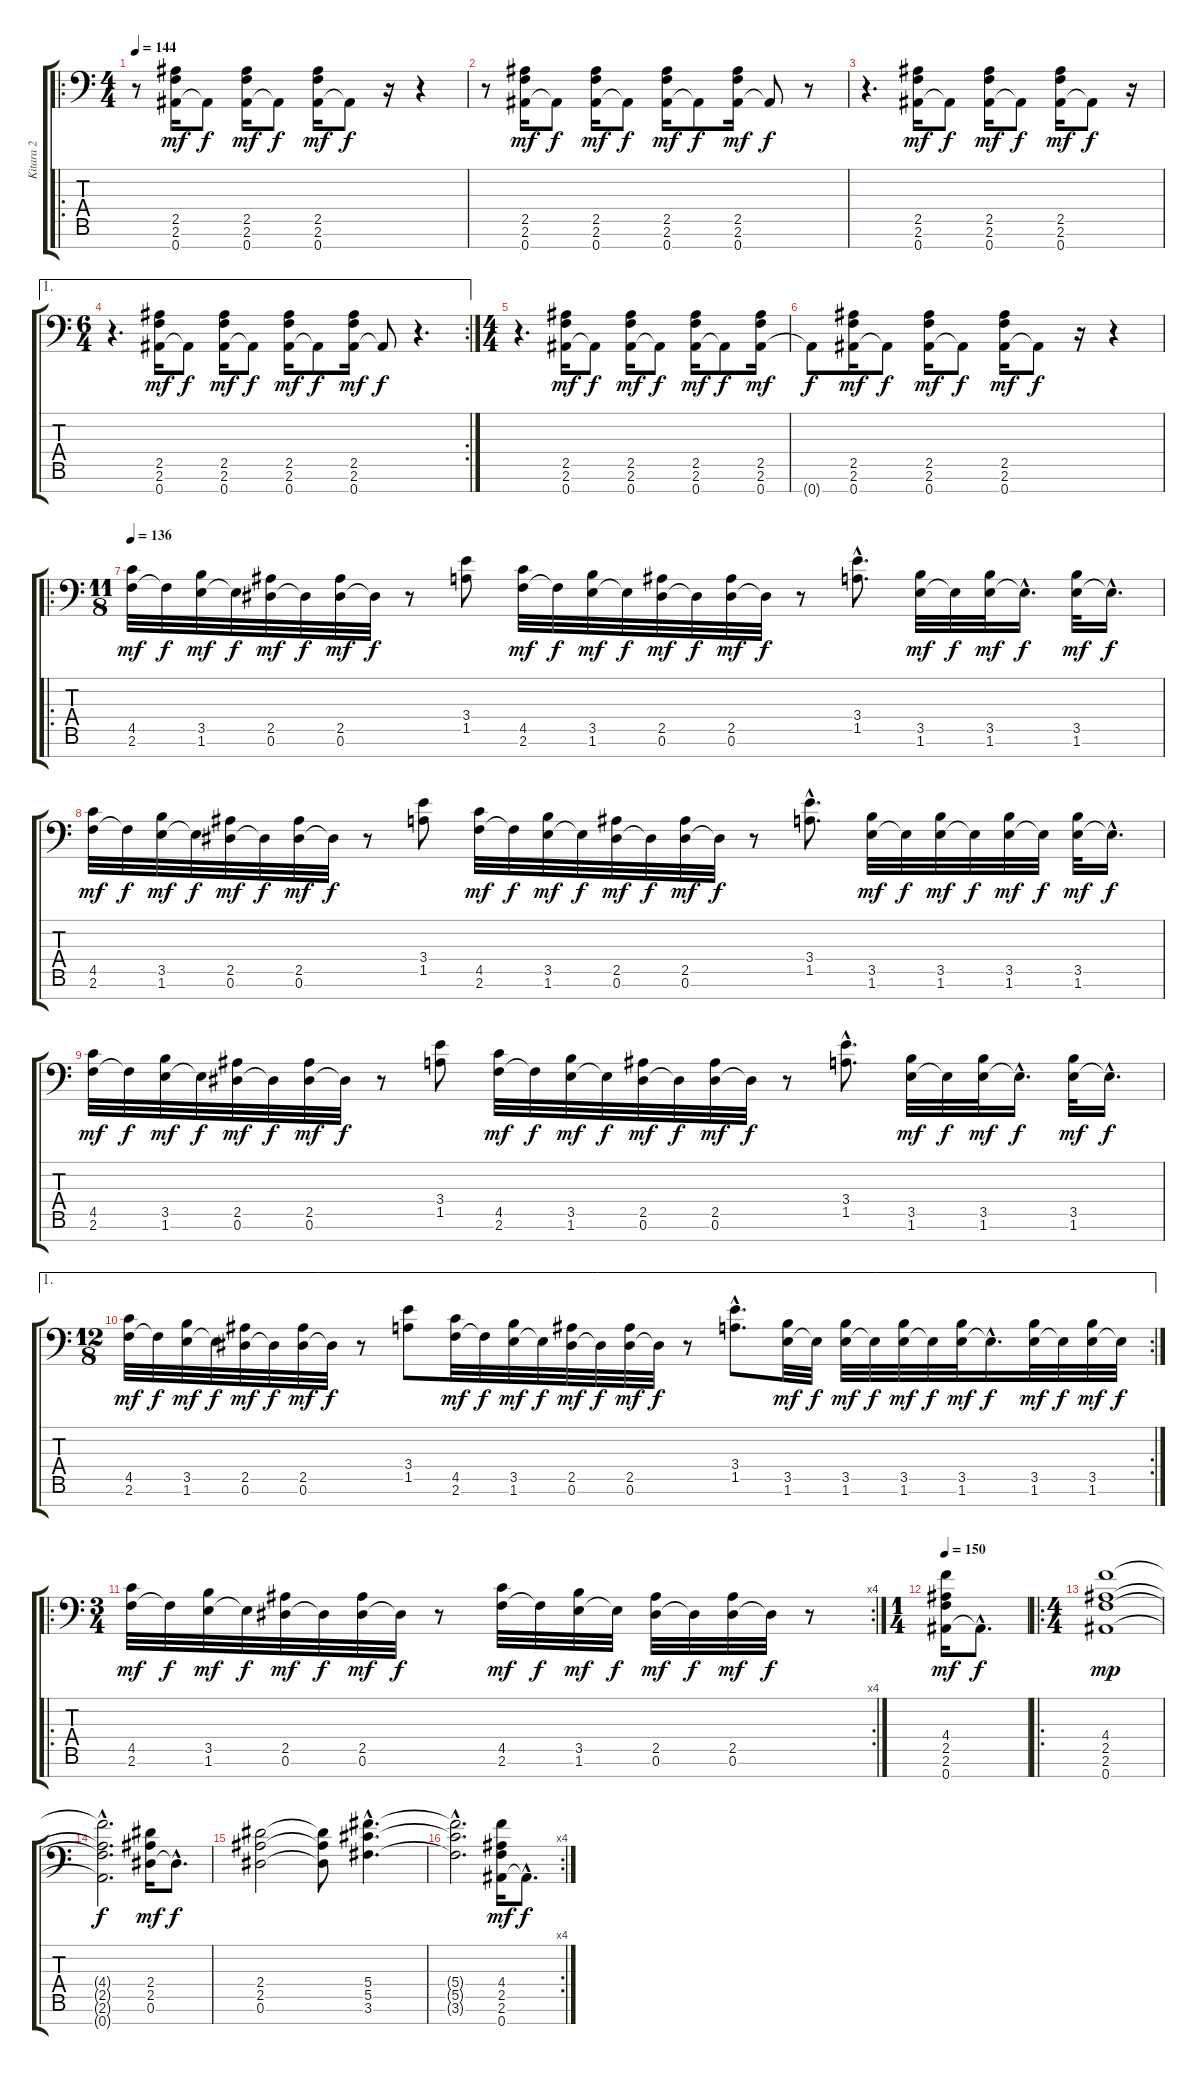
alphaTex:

\track ("Kitara 2" "Kitara 2") {instrument distortionguitar}
\staff {score tabs}
\tuning (Eb4 Bb3 Gb3 Db3 Ab2 Eb2 Bb1) {hide}
\ro
\ts (4 4)
\tempo 144
\clef f4
\ks c
r.8{dy f} (2.5 2.6 0.7).16{dy mf} 0.7{t}.8{dy f} (2.5 2.6 0.7).16{dy mf} 0.7{t}.8{dy f} (2.5 2.6 0.7).16{dy mf} 0.7{t}.8{dy f} r.16 r.4 |
r.8 (2.5 2.6 0.7).16{dy mf} 0.7{t}.8{dy f} (2.5 2.6 0.7).16{dy mf} 0.7{t}.8{dy f} (2.5 2.6 0.7).16{dy mf} 0.7{t}.8{dy f} (2.5 2.6 0.7).16{dy mf} 0.7{t}.8{dy f} r.8 |
r.4{d} (2.5 2.6 0.7).16{dy mf} 0.7{t}.8{dy f} (2.5 2.6 0.7).16{dy mf} 0.7{t}.8{dy f} (2.5 2.6 0.7).16{dy mf} 0.7{t}.8{dy f} r.16 |
\ae 1
\rc 2
\ts (6 4)
r.4{d} (2.5 2.6 0.7).16{dy mf} 0.7{t}.8{dy f} (2.5 2.6 0.7).16{dy mf} 0.7{t}.8{dy f} (2.5 2.6 0.7).16{dy mf} 0.7{t}.8{dy f} (2.5 2.6 0.7).16{dy mf} 0.7{t}.8{dy f} r.4{d} |
\ts (4 4)
r.4{d} (2.5 2.6 0.7).16{dy mf} 0.7{t}.8{dy f} (2.5 2.6 0.7).16{dy mf} 0.7{t}.8{dy f} (2.5 2.6 0.7).16{dy mf} 0.7{t}.8{dy f} (2.5 2.6 0.7).16{dy mf} |
0.7{t}.8{dy f} (2.5 2.6 0.7).16{dy mf} 0.7{t}.8{dy f} (2.5 2.6 0.7).16{dy mf} 0.7{t}.8{dy f} (2.5 2.6 0.7).16{dy mf} 0.7{t}.8{dy f} r.16 r.4 |
\ro
\ts (11 8)
\tempo 136
(4.5 2.6).32{dy mf} 2.6{t}.32{dy f} (3.5 1.6).32{dy mf} 1.6{t}.32{dy f} (2.5 0.6).32{dy mf} 0.6{t}.32{dy f} (2.5 0.6).32{dy mf} 0.6{t}.32{dy f} r.8 (3.4 1.5).8 (4.5 2.6).32{dy mf} 2.6{t}.32{dy f} (3.5 1.6).32{dy mf} 1.6{t}.32{dy f} (2.5 0.6).32{dy mf} 0.6{t}.32{dy f} (2.5 0.6).32{dy mf} 0.6{t}.32{dy f} r.8 (3.4{hac} 1.5{hac}).8{d} (3.5 1.6).32{dy mf} 1.6{t}.32{dy f} (3.5 1.6).32{dy mf} 1.6{hac t}.16{d dy f} (3.5 1.6).32{dy mf} 1.6{hac t}.16{d dy f} |
(4.5 2.6).32{dy mf} 2.6{t}.32{dy f} (3.5 1.6).32{dy mf} 1.6{t}.32{dy f} (2.5 0.6).32{dy mf} 0.6{t}.32{dy f} (2.5 0.6).32{dy mf} 0.6{t}.32{dy f} r.8 (3.4 1.5).8 (4.5 2.6).32{dy mf} 2.6{t}.32{dy f} (3.5 1.6).32{dy mf} 1.6{t}.32{dy f} (2.5 0.6).32{dy mf} 0.6{t}.32{dy f} (2.5 0.6).32{dy mf} 0.6{t}.32{dy f} r.8 (3.4{hac} 1.5{hac}).8{d} (3.5 1.6).32{dy mf} 1.6{t}.32{dy f} (3.5 1.6).32{dy mf} 1.6{t}.32{dy f} (3.5 1.6).32{dy mf} 1.6{t}.32{dy f} (3.5 1.6).32{dy mf} 1.6{hac t}.16{d dy f} |
(4.5 2.6).32{dy mf} 2.6{t}.32{dy f} (3.5 1.6).32{dy mf} 1.6{t}.32{dy f} (2.5 0.6).32{dy mf} 0.6{t}.32{dy f} (2.5 0.6).32{dy mf} 0.6{t}.32{dy f} r.8 (3.4 1.5).8 (4.5 2.6).32{dy mf} 2.6{t}.32{dy f} (3.5 1.6).32{dy mf} 1.6{t}.32{dy f} (2.5 0.6).32{dy mf} 0.6{t}.32{dy f} (2.5 0.6).32{dy mf} 0.6{t}.32{dy f} r.8 (3.4{hac} 1.5{hac}).8{d} (3.5 1.6).32{dy mf} 1.6{t}.32{dy f} (3.5 1.6).32{dy mf} 1.6{hac t}.16{d dy f} (3.5 1.6).32{dy mf} 1.6{hac t}.16{d dy f} |
\ae 1
\rc 2
\ts (12 8)
(4.5 2.6).32{dy mf} 2.6{t}.32{dy f} (3.5 1.6).32{dy mf} 1.6{t}.32{dy f} (2.5 0.6).32{dy mf} 0.6{t}.32{dy f} (2.5 0.6).32{dy mf} 0.6{t}.32{dy f} r.8 (3.4 1.5).8 (4.5 2.6).32{dy mf} 2.6{t}.32{dy f} (3.5 1.6).32{dy mf} 1.6{t}.32{dy f} (2.5 0.6).32{dy mf} 0.6{t}.32{dy f} (2.5 0.6).32{dy mf} 0.6{t}.32{dy f} r.8 (3.4{hac} 1.5{hac}).8{d} (3.5 1.6).32{dy mf} 1.6{t}.32{dy f} (3.5 1.6).32{dy mf} 1.6{t}.32{dy f} (3.5 1.6).32{dy mf} 1.6{t}.32{dy f} (3.5 1.6).32{dy mf} 1.6{hac t}.16{d dy f} (3.5 1.6).32{dy mf} 1.6{t}.32{dy f} (3.5 1.6).32{dy mf} 1.6{t}.32{dy f} |
\ro
\rc 4
\ts (3 4)
(4.5 2.6).32{dy mf} 2.6{t}.32{dy f} (3.5 1.6).32{dy mf} 1.6{t}.32{dy f} (2.5 0.6).32{dy mf} 0.6{t}.32{dy f} (2.5 0.6).32{dy mf} 0.6{t}.32{dy f} r.8 (4.5 2.6).32{dy mf} 2.6{t}.32{dy f} (3.5 1.6).32{dy mf} 1.6{t}.32{dy f} (2.5 0.6).32{dy mf} 0.6{t}.32{dy f} (2.5 0.6).32{dy mf} 0.6{t}.32{dy f} r.8 |
\ts (1 4)
\tempo 150
(4.4 2.5 2.6 0.7).16{dy mf} 0.7{hac t}.8{d dy f} |
\ro
\ts (4 4)
(4.4 2.5 2.6 0.7).1{dy mp balance 8} |
(4.4{hac t} 2.5{hac t} 2.6{hac t} 0.7{hac t}).2{d dy f} (2.4 2.5 0.6).16{dy mf} 0.6{hac t}.8{d dy f} |
(2.4 2.5 0.6).2 (2.4{t} 2.5{t} 0.6{t}).8 (5.4{hac} 5.5{hac} 3.6{hac}).4{d} |
\rc 4
(5.4{hac t} 5.5{hac t} 3.6{hac t}).2{d} (4.4 2.5 2.6 0.7).16{dy mf} 0.7{hac t}.8{d dy f}
